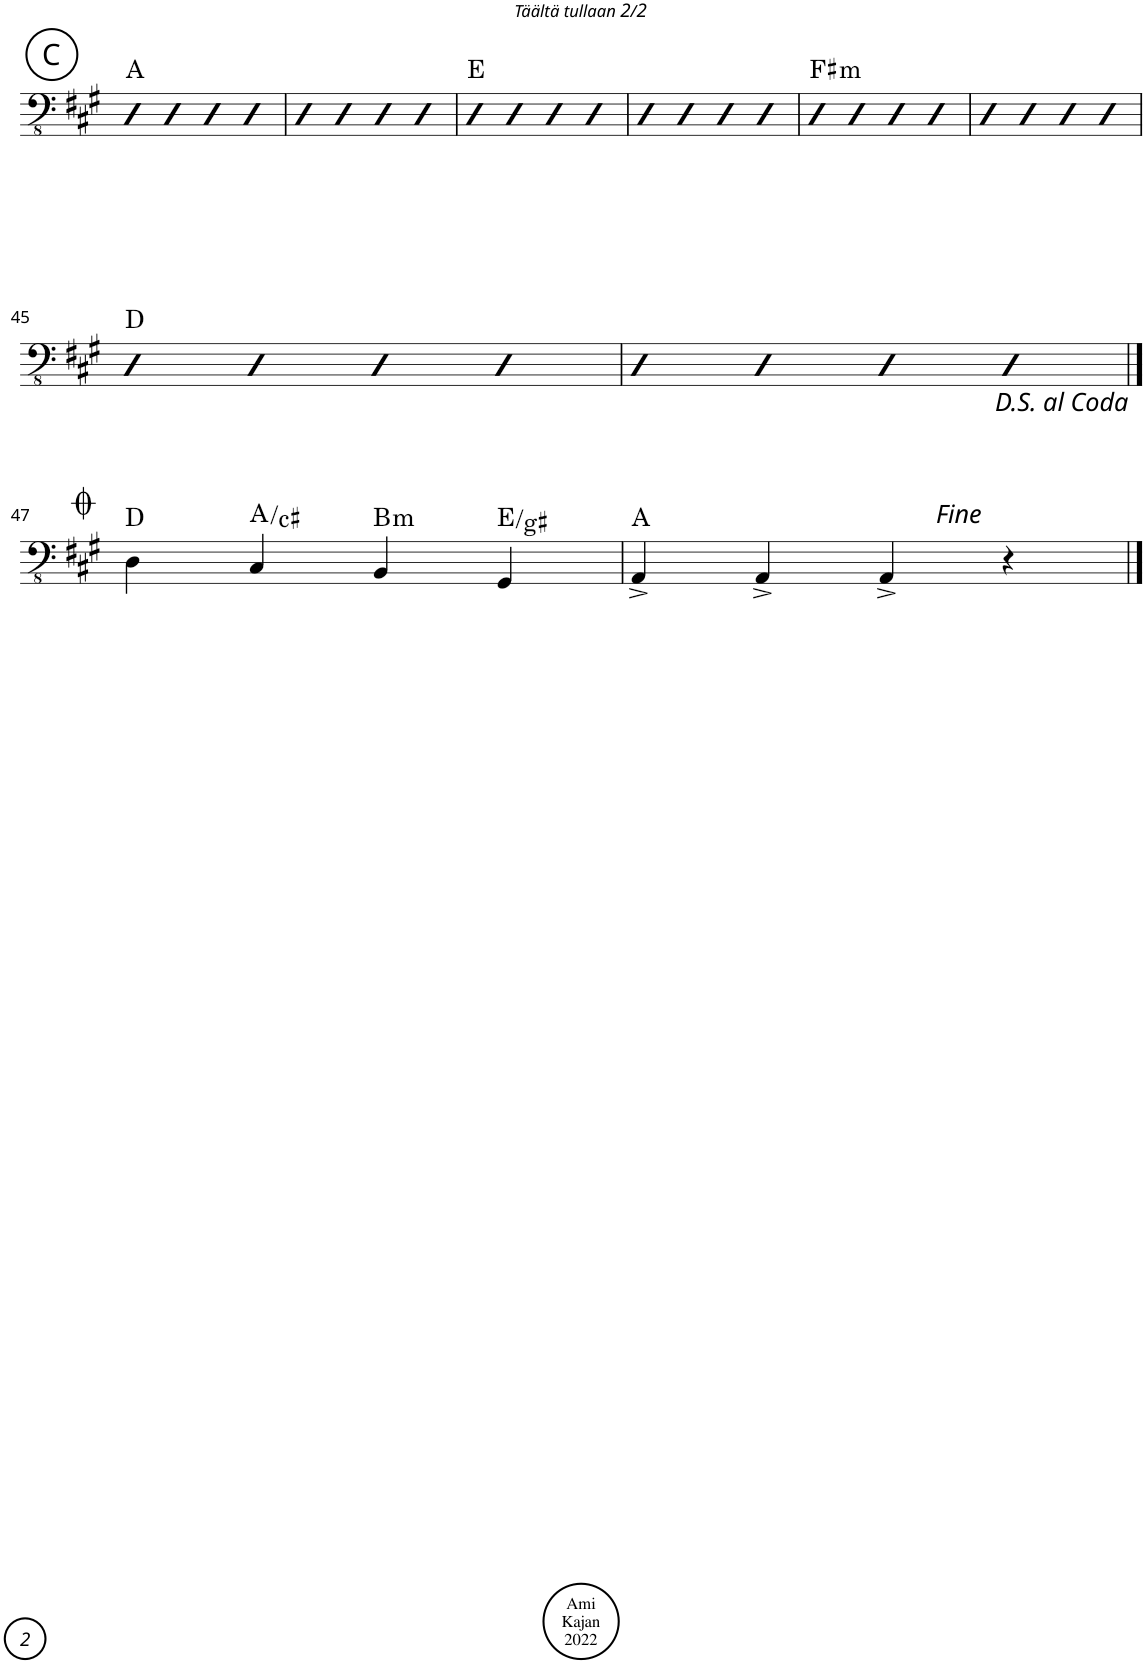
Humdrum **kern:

**kern	**harte
*part1	*part1
*staff1	*
*I"Acoustic Bass	*
*I'Bass	*
!!LO:PB:g=z
*clefFv4	*
*k[f#c#g#]	*
*M4/4	*
!!LO:REH:place=s1:a:cj:enc=circle:fs=14:t=C
=39	=39
4DD	A:maj
4DD	.
4DD	.
4DD	.
=40	=40
4DD	.
4DD	.
4DD	.
4DD	.
=41	=41
4DD	E:maj
4DD	.
4DD	.
4DD	.
=42	=42
4DD	.
4DD	.
4DD	.
4DD	.
=43	=43
!	!LO:H:kt=m
4DD	F#:min
4DD	.
4DD	.
4DD	.
=44	=44
4DD	.
4DD	.
4DD	.
4DD	.
!!LO:LB:g=z
=45	=45
4DD	D:maj
4DD	.
4DD	.
4DD	.
=46	=46
4DD	.
4DD	.
4DD	.
4DD	.
!!LO:LB:g=z
==47	==47
4DD\	D:maj
4CC#/	A:maj/3
!	!LO:H:kt=m
4BBB/	B:min
4GGG#/	E:maj/3
=48	=48
4AAA^/	A:maj
4AAA^/	.
4AAA^/	.
4r	.
==	==
*-	*-
